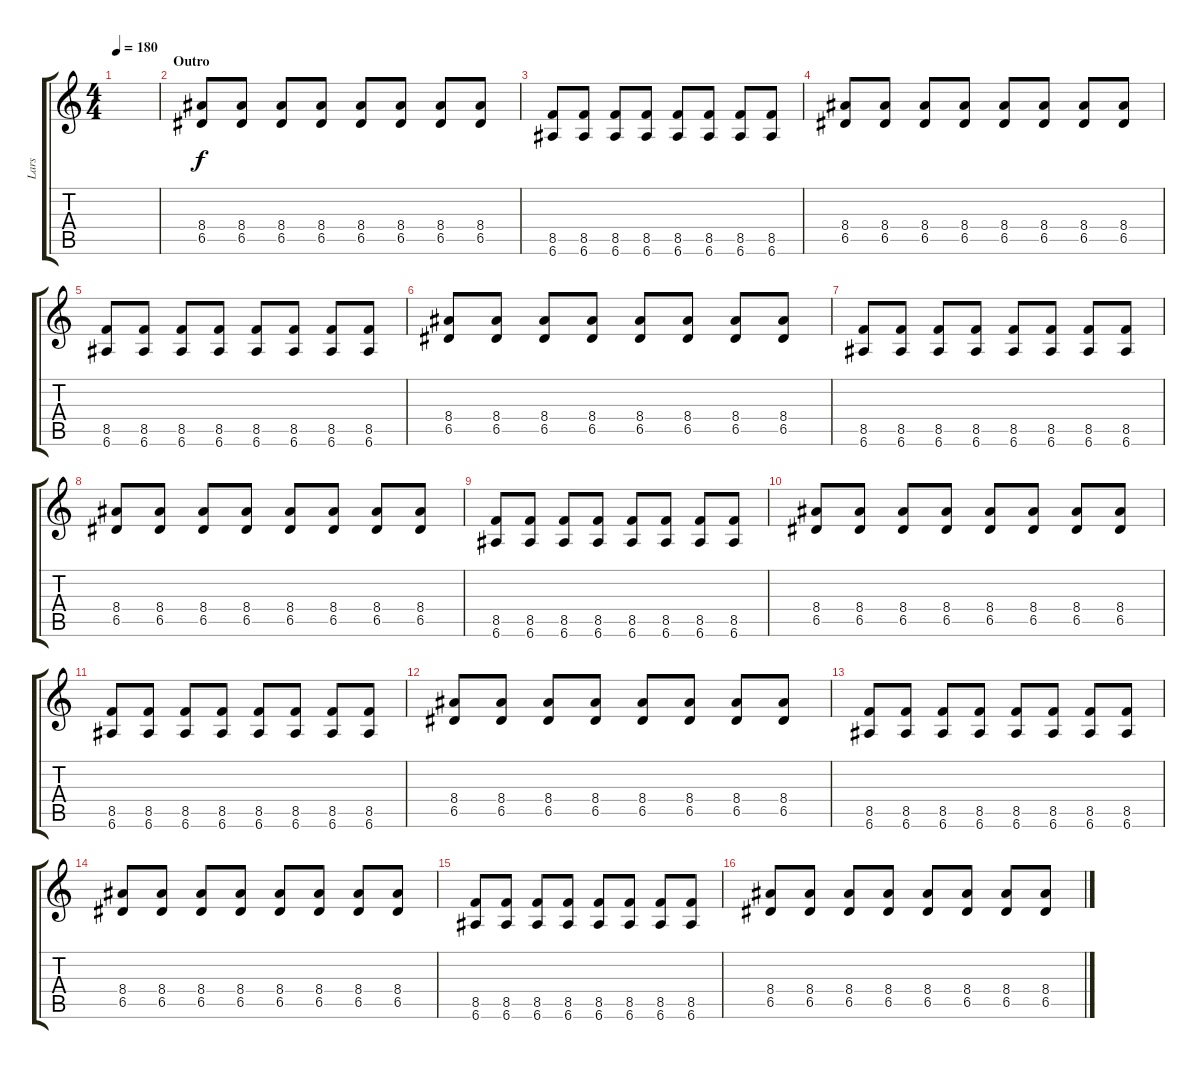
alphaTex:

\track ("Lars" "Lars") {instrument distortionguitar}
\staff {score tabs}
\tuning (E4 B3 G3 D3 A2 E2) {hide}
\ts (4 4)
\tempo 180
\clef g2
\ks c
|
\section ("" "Outro")
(8.4 6.5).8 (8.4 6.5).8 (8.4 6.5).8 (8.4 6.5).8 (8.4 6.5).8 (8.4 6.5).8 (8.4 6.5).8 (8.4 6.5).8 |
(8.5 6.6).8 (8.5 6.6).8 (8.5 6.6).8 (8.5 6.6).8 (8.5 6.6).8 (8.5 6.6).8 (8.5 6.6).8 (8.5 6.6).8 |
(8.4 6.5).8 (8.4 6.5).8 (8.4 6.5).8 (8.4 6.5).8 (8.4 6.5).8 (8.4 6.5).8 (8.4 6.5).8 (8.4 6.5).8 |
(8.5 6.6).8 (8.5 6.6).8 (8.5 6.6).8 (8.5 6.6).8 (8.5 6.6).8 (8.5 6.6).8 (8.5 6.6).8 (8.5 6.6).8 |
(8.4 6.5).8 (8.4 6.5).8 (8.4 6.5).8 (8.4 6.5).8 (8.4 6.5).8 (8.4 6.5).8 (8.4 6.5).8 (8.4 6.5).8 |
(8.5 6.6).8 (8.5 6.6).8 (8.5 6.6).8 (8.5 6.6).8 (8.5 6.6).8 (8.5 6.6).8 (8.5 6.6).8 (8.5 6.6).8 |
(8.4 6.5).8 (8.4 6.5).8 (8.4 6.5).8 (8.4 6.5).8 (8.4 6.5).8 (8.4 6.5).8 (8.4 6.5).8 (8.4 6.5).8 |
(8.5 6.6).8 (8.5 6.6).8 (8.5 6.6).8 (8.5 6.6).8 (8.5 6.6).8 (8.5 6.6).8 (8.5 6.6).8 (8.5 6.6).8 |
(8.4 6.5).8 (8.4 6.5).8 (8.4 6.5).8 (8.4 6.5).8 (8.4 6.5).8 (8.4 6.5).8 (8.4 6.5).8 (8.4 6.5).8 |
(8.5 6.6).8 (8.5 6.6).8 (8.5 6.6).8 (8.5 6.6).8 (8.5 6.6).8 (8.5 6.6).8 (8.5 6.6).8 (8.5 6.6).8 |
(8.4 6.5).8 (8.4 6.5).8 (8.4 6.5).8 (8.4 6.5).8 (8.4 6.5).8 (8.4 6.5).8 (8.4 6.5).8 (8.4 6.5).8 |
(8.5 6.6).8 (8.5 6.6).8 (8.5 6.6).8 (8.5 6.6).8 (8.5 6.6).8 (8.5 6.6).8 (8.5 6.6).8 (8.5 6.6).8 |
(8.4 6.5).8 (8.4 6.5).8 (8.4 6.5).8 (8.4 6.5).8 (8.4 6.5).8 (8.4 6.5).8 (8.4 6.5).8 (8.4 6.5).8 |
(8.5 6.6).8 (8.5 6.6).8 (8.5 6.6).8 (8.5 6.6).8 (8.5 6.6).8 (8.5 6.6).8 (8.5 6.6).8 (8.5 6.6).8 |
(8.4 6.5).8 (8.4 6.5).8 (8.4 6.5).8 (8.4 6.5).8 (8.4 6.5).8 (8.4 6.5).8 (8.4 6.5).8 (8.4 6.5).8
